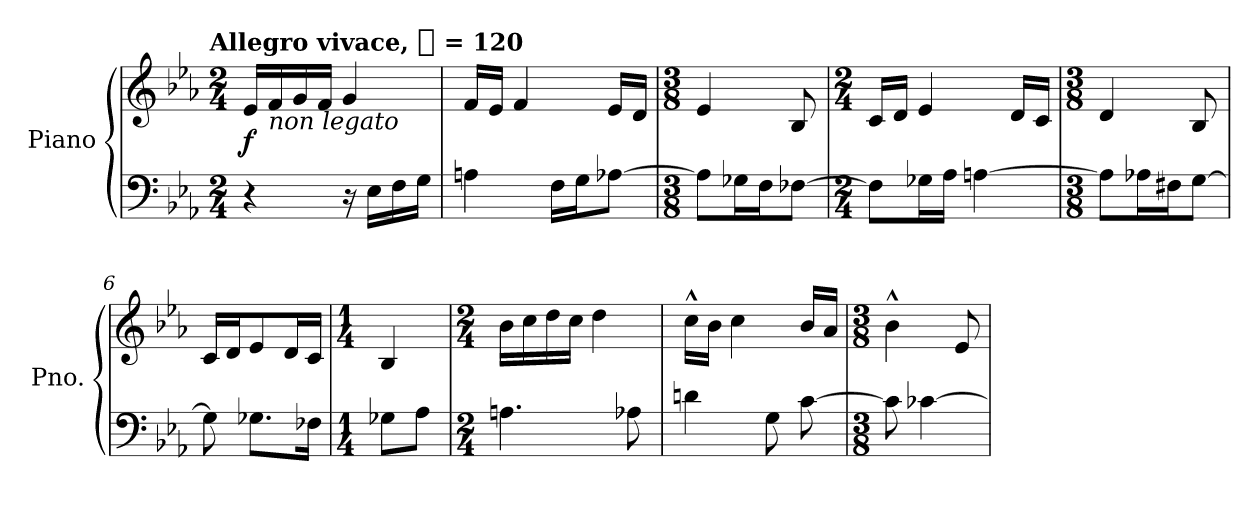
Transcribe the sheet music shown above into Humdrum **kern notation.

**kern	**kern	**dynam
*part1	*part1	*part1
*staff2	*staff1	*staff1/2
*I"Piano	*	*
*I'Pno.	*	*
*clefF4	*clefG2	*
*k[b-e-a-]	*k[b-e-a-]	*
*E-:	*E-:	*
!!LO:TX:omd:t=Allegro vivace, [quarter] = 120
*M2/4	*M2/4	*
*MM120	*MM120	*
=1	=1	=1
4r	16e-LL	f
!	!LO:TX:b:i:t=non legato	!
.	16f	.
.	16g	.
.	16fJJ	.
16r	4g	.
16E-LL	.	.
16F	.	.
16GJJ	.	.
=2	=2	=2
4An	16fLL	.
.	16e-JJ	.
.	4f	.
16FLL	.	.
16GJ	.	.
[8A-XJ	16e-LL	.
.	16dJJ	.
=3	=3	=3
*M3/8	*M3/8	*
8A-L]	4e-	.
16G-XL	.	.
16FJ	.	.
[8F-XJ	8B-	.
=4	=4	=4
*M2/4	*M2/4	*
8F-L]	16cLL	.
.	16dJJ	.
16G-XL	4e-	.
16A-JJ	.	.
[4An	.	.
.	16dLL	.
.	16cJJ	.
=5	=5	=5
*M3/8	*M3/8	*
8AL]	4d	.
16A-XL	.	.
16F#XJ	.	.
[8GJ	8B-	.
=6	=6	=6
8G]	16cLL	.
.	16dJ	.
8.G-XL	8e-	.
.	16dL	.
16F-XJk	16cJJ	.
=7	=7	=7
*M1/4	*M1/4	*
8G-XL	4B-	.
8A-J	.	.
=8	=8	=8
*M2/4	*M2/4	*
4.An	16b-LL	.
.	16cc	.
.	16dd	.
.	16ccJJ	.
.	4dd	.
8A-X	.	.
=9	=9	=9
4dn	16cc^^LL	.
.	16b-JJ	.
.	4cc	.
8G	.	.
[8c	16b-LL	.
.	16a-JJ	.
=10	=10	=10
*M3/8	*M3/8	*
8c]	4b-^^	.
[4c-X	.	.
.	8e-	.
=	=	=
*-	*-	*-
